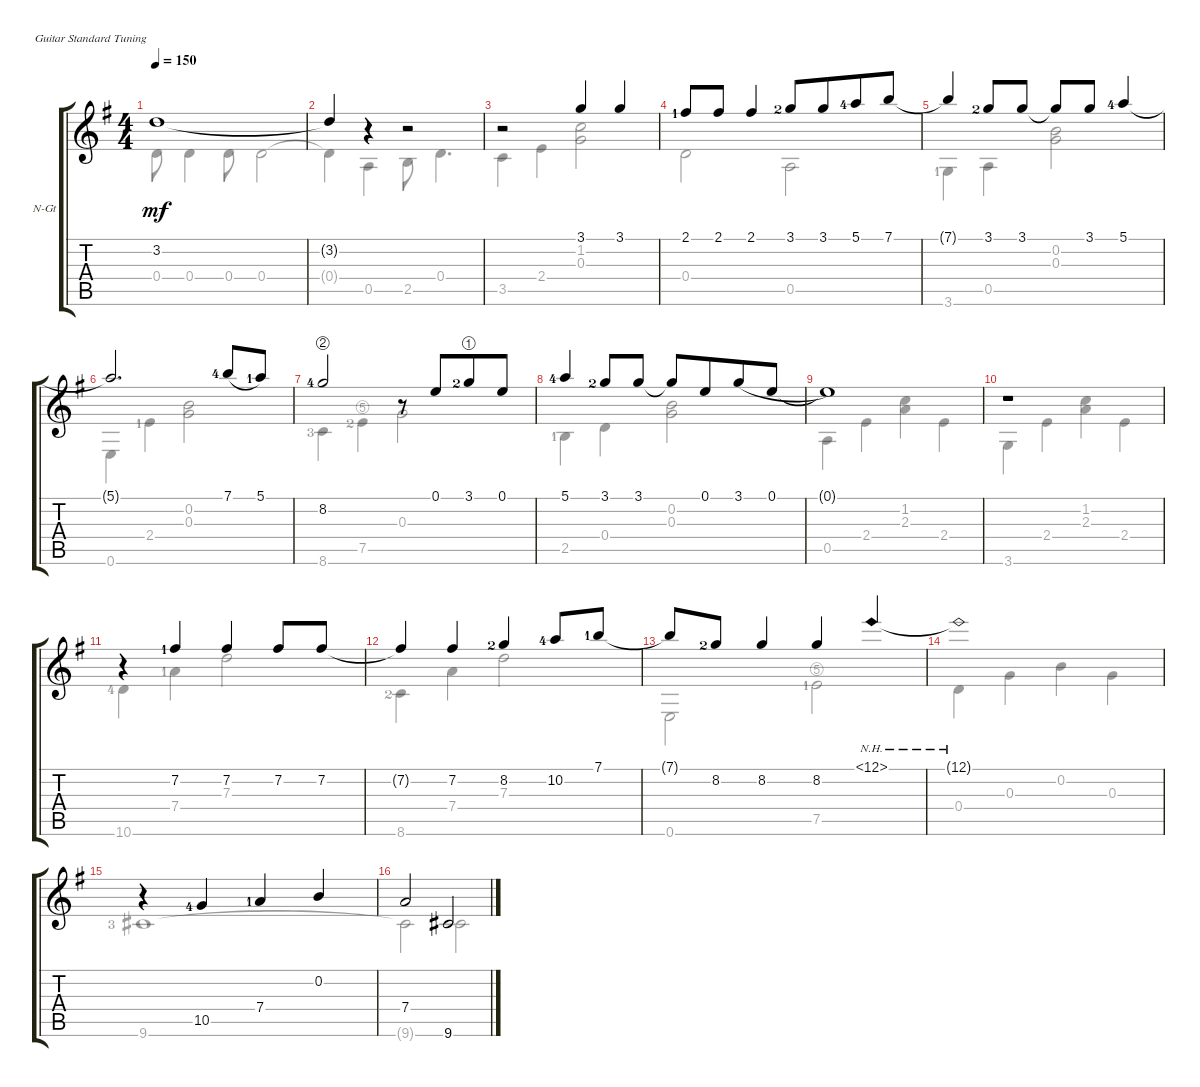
\defaultSystemsLayout 4
\bracketExtendMode groupsimilarinstruments
\firstSystemTrackNameOrientation horizontal
\otherSystemsTrackNameOrientation horizontal
\track ("Nylon Guitar" "N-Gt") {instrument acousticguitarnylon}
\staff {score tabs}
\tuning (E4 B3 G3 D3 A2 E2)
\voice
\ts (4 4)
\tempo 150
\clef g2
\ks g
3.2.1{dy mf} |
3.2{t}.4 r.4 r.2 |
r.2 3.1.4 3.1.4 |
2.1{lf 2}.8 2.1.8 2.1.4 3.1{lf 3}.8 3.1.8{beam merge} 5.1{lf 5}.8 7.1.8 |
7.1{t}.4 3.1{lf 3}.8 3.1.8 3.1{t}.8 3.1.8 5.1{lf 5}.4 |
5.1{t}.2{d} 7.1{lf 5}.8{legatoorigin} 5.1{lf 2}.8 |
8.2{string lf 5}.2 r.8 0.1.8{beam merge} 3.1{string lf 3}.8{beam merge} 0.1.8 |
5.1{lf 5}.4 3.1{lf 3}.8 3.1.8 3.1{t}.8 0.1.8{beam merge} 3.1.8{legatoorigin} 0.1.8{legatoorigin} |
0.1{t}.1 |
r.1 |
r.4 7.2{lf 2}.4 7.2.4 7.2.8 7.2.8 |
7.2{t}.4 7.2.4 8.2{lf 3}.4 10.2{lf 5}.8 7.1{lf 2}.8 |
7.1{t}.8 8.2{lf 3}.8 8.2.4 8.2.4 12.1{nh}.4 |
12.1{nh t}.1 |
r.4 10.5{lf 5}.4 7.4{lf 2}.4 0.2.4 |
7.4.2 9.6.2
\voice
\clef g2
\ottava regular
\simile none
\ks g
0.4.8{dy mf} 0.4.4 0.4.8 0.4.2 |
0.4{t}.4 0.5.4 2.5.8 0.4.4{d} |
3.5.4 2.4.4 (1.2 0.3).2 |
0.4.2 0.5.2 |
3.6{lf 2}.4 0.5.4 (0.2 0.3).2 |
0.6.4 2.4{lf 2}.4 (0.2 0.3).2 |
8.6{lf 4}.4 7.5{string lf 3}.4 0.3.2 |
2.5{lf 2}.4 0.4.4 (0.2 0.3).2 |
0.5.4 2.4.4 (1.2 2.3).4 2.4.4 |
3.6.4 2.4.4 (1.2 2.3).4 2.4.4 |
10.6{lf 5}.4 7.4{lf 2}.4 7.3.2 |
8.6{lf 3}.4 7.4.4 7.3.2 |
0.6.2 7.5{string lf 2}.2 |
0.4.4 0.3.4 0.2.4 0.3.4 |
9.6{lf 4}.1 |
9.6{t}.2 9.6.2
